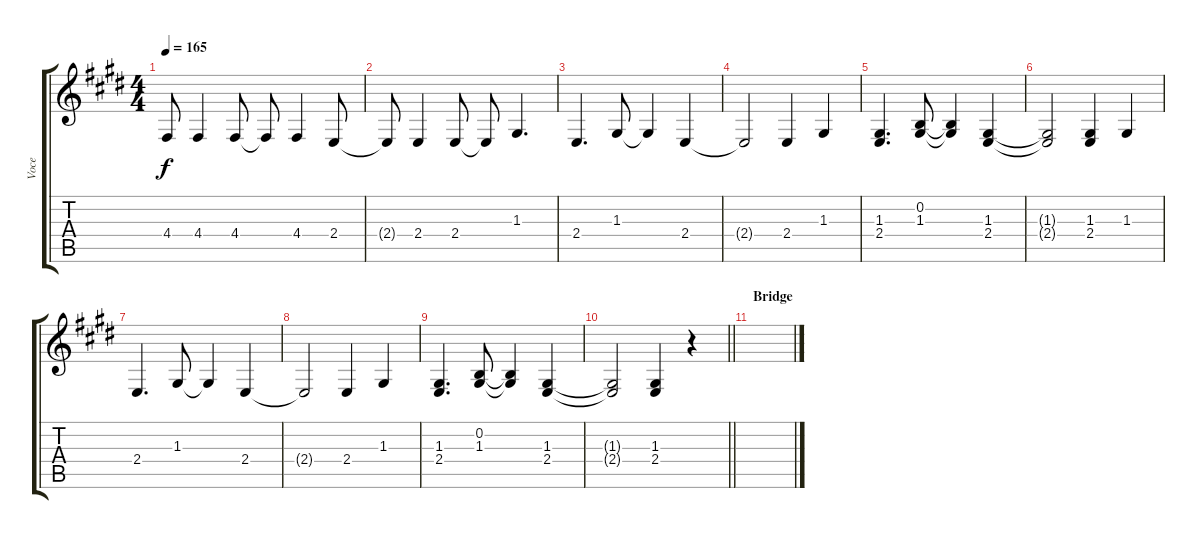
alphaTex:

\track ("Voce" "Voce") {instrument synthvoice}
\staff {score tabs}
\tuning (E4 B3 G3 D3 A2 E2) {hide}
\ts (4 4)
\tempo 165
\clef g2
\ks e
4.4.8{dy f} 4.4.4 4.4.8 4.4{t}.8 4.4.4 2.4.8 |
2.4{t}.8 2.4.4 2.4.8 2.4{t}.8 1.3.4{d} |
2.4.4{d} 1.3.8 1.3{t}.4 2.4.4 |
2.4{t}.2 2.4.4 1.3.4 |
(1.3 2.4).4{d} (0.2 1.3).8 (0.2{t} 1.3{t}).4 (1.3 2.4).4 |
(1.3{t} 2.4{t}).2 (1.3 2.4).4 1.3.4 |
2.4.4{d} 1.3.8 1.3{t}.4 2.4.4 |
2.4{t}.2 2.4.4 1.3.4 |
(1.3 2.4).4{d} (0.2 1.3).8 (0.2{t} 1.3{t}).4 (1.3 2.4).4 |
\barLineRight lightlight
(1.3{t} 2.4{t}).2 (1.3 2.4).4 r.4 |
\section ("" "Bridge")
